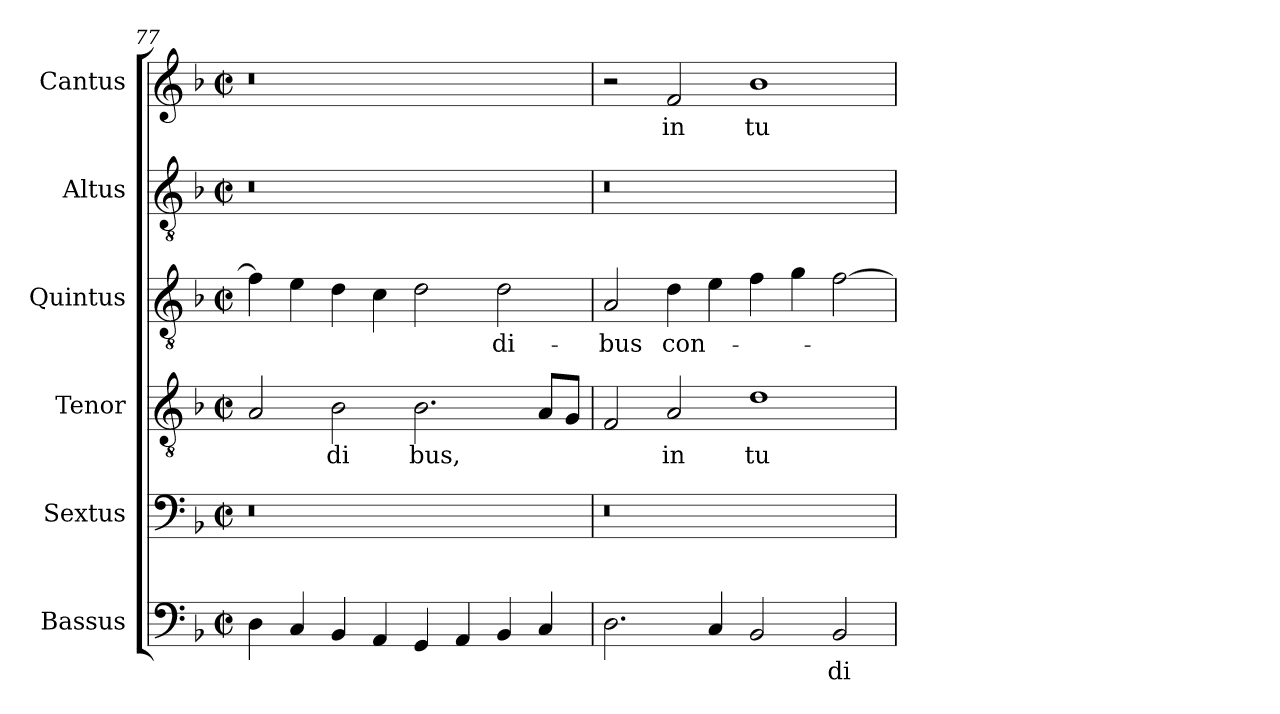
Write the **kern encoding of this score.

**kern	**text	**kern	**kern	**text	**kern	**text	**kern	**kern	**text
*part6	*part6	*part5	*part4	*part4	*part3	*part3	*part2	*part1	*part1
*staff6	*staff6	*staff5	*staff4	*staff4	*staff3	*staff3	*staff2	*staff1	*staff1
*I"Bassus	*	*I"Sextus	*I"Tenor	*	*I"Quintus	*	*I"Altus	*I"Cantus	*
*clefF4	*	*clefF4	*clefGv2	*	*clefGv2	*	*clefGv2	*clefG2	*
*k[b-]	*	*k[b-]	*k[b-]	*	*k[b-]	*	*k[b-]	*k[b-]	*
*F:	*	*F:	*F:	*	*F:	*	*F:	*F:	*
*M2/2	*	*M2/2	*M2/2	*	*M2/2	*	*M2/2	*M2/2	*
*met(c|)	*	*met(c|)	*met(c|)	*	*met(c|)	*	*met(c|)	*met(c|)	*
=77	=77	=77	=77	=77	=77	=77	=77	=77	=77
4D\	.	0r	2A/	.	4f\]	.	0r	0r	.
4C/	.	.	.	.	4e\	.	.	.	.
!	!	!	!	!LO:LY:b:cj	!	!	!	!	!
4BB-/	.	.	2B-\	di	4d\	.	.	.	.
4AA/	.	.	.	.	4c\	.	.	.	.
!	!	!	!	!LO:LY:b	!	!	!	!	!
4GG/	.	.	2.B-\	bus,	2d\	.	.	.	.
4AA/	.	.	.	.	.	.	.	.	.
!	!	!	!	!	!	!LO:LY:b:cj	!	!	!
4BB-/	.	.	.	.	2d\	-di-	.	.	.
4C/	.	.	8A/L	.	.	.	.	.	.
.	.	.	8G/J	.	.	.	.	.	.
=78	=78	=78	=78	=78	=78	=78	=78	=78	=78
!	!	!	!	!	!	!LO:LY:b:cj	!	!	!
2.D\	.	0r	2F/	.	2A/	-bus	0r	2r	.
!	!	!	!	!LO:LY:b:cj	!	!LO:LY:b	!	!	!LO:LY:b:cj
.	.	.	2A/	in	4d\	con-	.	2f/	in
4C/	.	.	.	.	4e\	.	.	.	.
!	!	!	!	!LO:LY:b:cj	!	!	!	!	!LO:LY:b:cj
2BB-/	.	.	1d	tu	4f\	.	.	1b-	tu-
.	.	.	.	.	4g\	.	.	.	.
!	!LO:LY:b:cj	!	!	!	!	!	!	!	!
2BB-/	-di-	.	.	.	[>2f\	.	.	.	.
=	=	=	=	=	=	=	=	=	=
*-	*-	*-	*-	*-	*-	*-	*-	*-	*-
